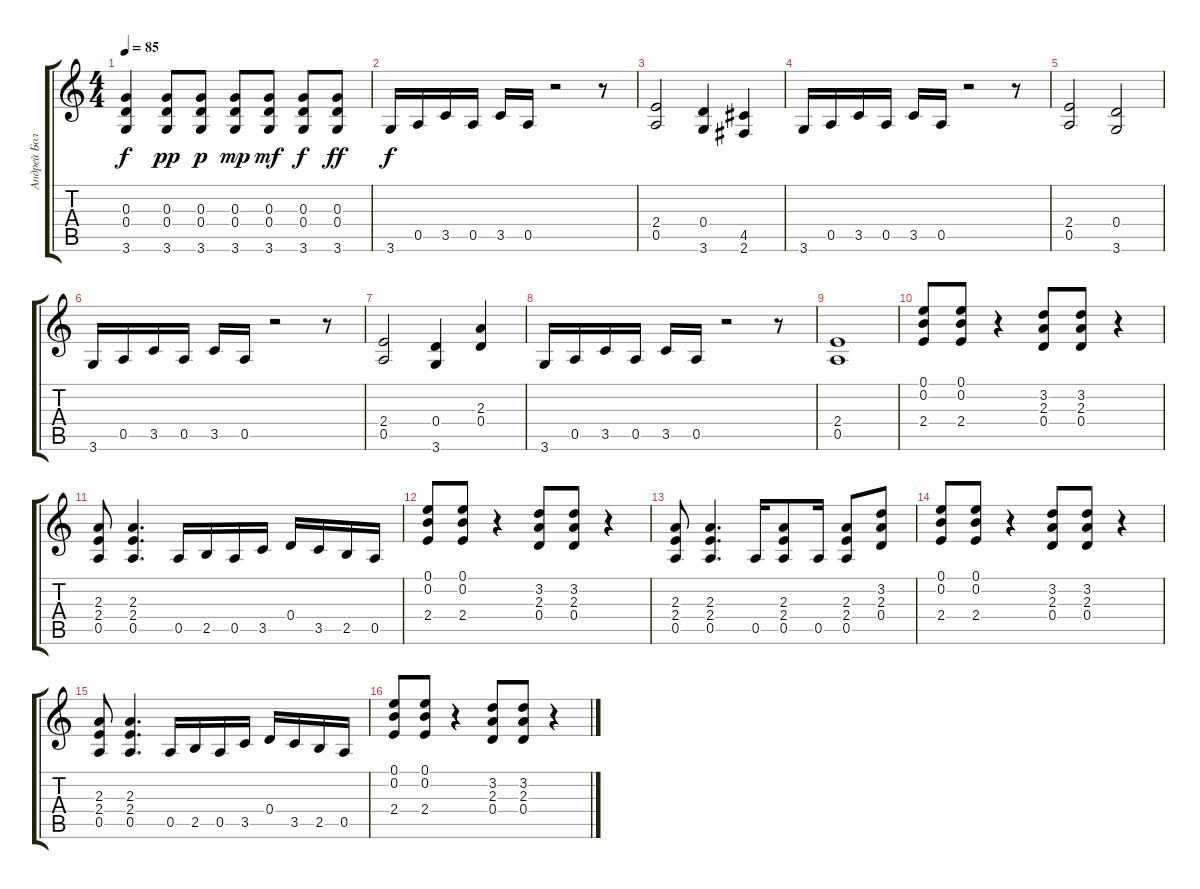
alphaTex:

\track ("Андрей Большаков" "Андрей Бол") {instrument distortionguitar}
\staff {score tabs}
\tuning (E4 B3 G3 D3 A2 E2) {hide}
\ts (4 4)
\tempo 85
\clef g2
\ks c
(0.3{t} 0.4{t} 3.6{t}).4{dy f} (0.3 0.4 3.6).8{dy pp} (0.3 0.4 3.6).8{dy p} (0.3 0.4 3.6).8{dy mp} (0.3 0.4 3.6).8{dy mf} (0.3 0.4 3.6).8{dy f} (0.3 0.4 3.6).8{dy ff} |
3.6.16{dy f} 0.5.16 3.5.16 0.5.16 3.5.16 0.5.16 r.2 r.8 |
(2.4 0.5).2 (0.4 3.6).4 (4.5 2.6).4 |
3.6.16 0.5.16 3.5.16 0.5.16 3.5.16 0.5.16 r.2 r.8 |
(2.4 0.5).2 (0.4 3.6).2 |
3.6.16 0.5.16 3.5.16 0.5.16 3.5.16 0.5.16 r.2 r.8 |
(2.4 0.5).2 (0.4 3.6).4 (2.3 0.4).4 |
3.6.16 0.5.16 3.5.16 0.5.16 3.5.16 0.5.16 r.2 r.8 |
(2.4 0.5).1 |
(0.1 0.2 2.4).8 (0.1 0.2 2.4).8 r.4 (3.2 2.3 0.4).8 (3.2 2.3 0.4).8 r.4 |
(2.3 2.4 0.5).8 (2.3 2.4 0.5).4{d} 0.5.16 2.5.16 0.5.16 3.5.16 0.4.16 3.5.16 2.5.16 0.5.16 |
(0.1 0.2 2.4).8 (0.1 0.2 2.4).8 r.4 (3.2 2.3 0.4).8 (3.2 2.3 0.4).8 r.4 |
(2.3 2.4 0.5).8 (2.3 2.4 0.5).4{d} 0.5.16 (2.3 2.4 0.5).8 0.5.16 (2.3 2.4 0.5).8 (3.2 2.3 0.4).8 |
(0.1 0.2 2.4).8 (0.1 0.2 2.4).8 r.4 (3.2 2.3 0.4).8 (3.2 2.3 0.4).8 r.4 |
(2.3 2.4 0.5).8 (2.3 2.4 0.5).4{d} 0.5.16 2.5.16 0.5.16 3.5.16 0.4.16 3.5.16 2.5.16 0.5.16 |
(0.1 0.2 2.4).8 (0.1 0.2 2.4).8 r.4 (3.2 2.3 0.4).8 (3.2 2.3 0.4).8 r.4
